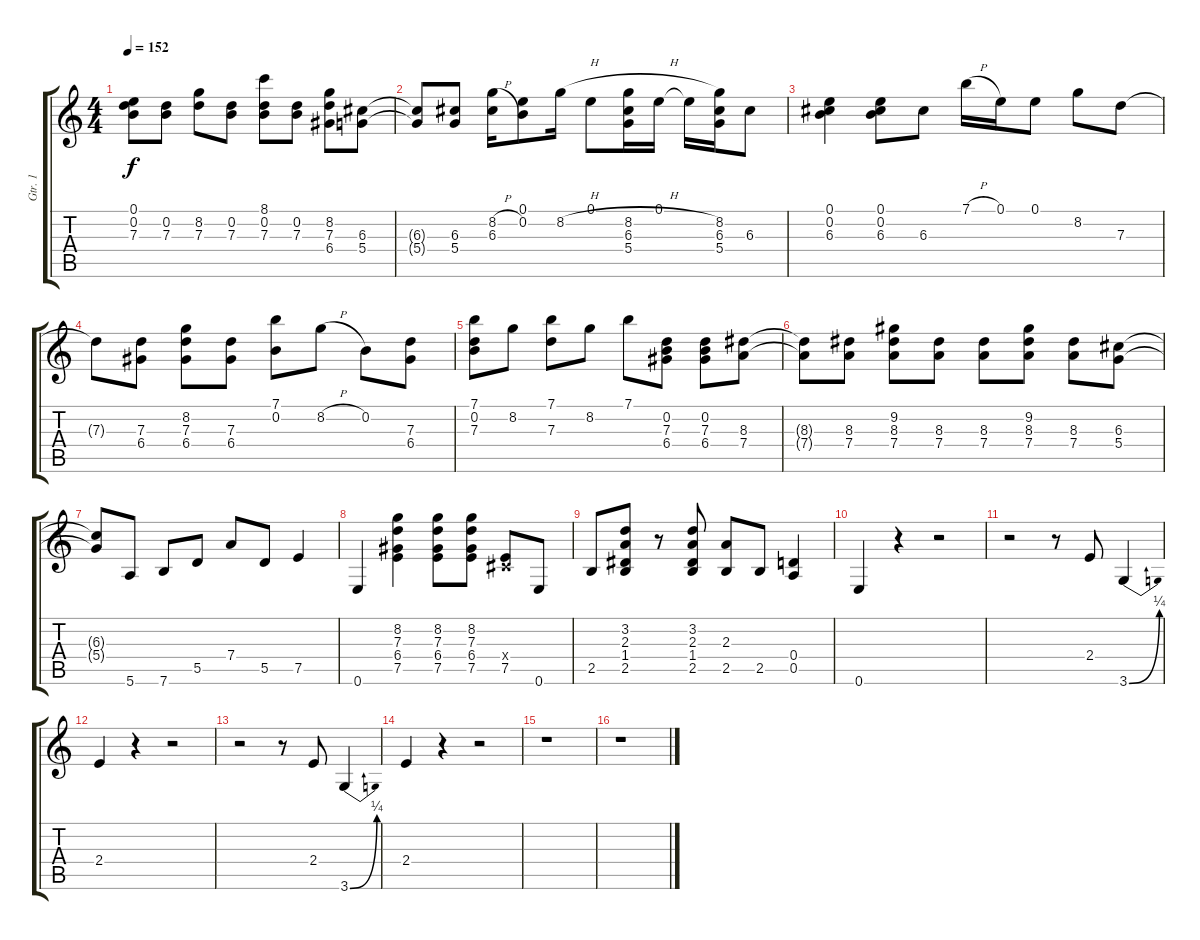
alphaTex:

\track ("Gtr. 1" "Gtr. 1") {instrument overdrivenguitar}
\staff {score tabs}
\tuning (E4 B3 G3 D3 A2 E2) {hide}
\ts (4 4)
\tempo 152
\clef g2
\ks c
(0.1{t} 0.2{t} 7.3{t}).8{dy f} (0.2 7.3).8 (8.2 7.3).8 (0.2 7.3).8 (8.1 0.2 7.3).8 (0.2 7.3).8 (8.2 7.3 6.4).8 (6.3 5.4).8 |
(6.3{t} 5.4{t}).8 (6.3 5.4).8 (8.2{h} 6.3).16 (0.1 0.2).8 8.2{h}.16 0.1.8 (8.2{h} 6.3 5.4).16 0.1.16 0.1{t}.16 (8.2 6.3 5.4).16 6.3.8 |
(0.1 0.2 6.3).4 (0.1 0.2 6.3).8 6.3.8 7.1{h}.16 0.1.16 0.1.8 8.2.8 7.3.8 |
7.3{t}.8 (7.3 6.4).8 (8.2 7.3 6.4).8 (7.3 6.4).8 (7.1 0.2).8 8.2{h}.8 0.2.8 (7.3 6.4).8 |
(7.1 0.2 7.3).8 8.2.8 (7.1 7.3).8 8.2.8 7.1.8 (0.2 7.3 6.4).8 (0.2 7.3 6.4).8 (8.3 7.4).8 |
(8.3{t} 7.4{t}).8 (8.3 7.4).8 (9.2 8.3 7.4).8 (8.3 7.4).8 (8.3 7.4).8 (9.2 8.3 7.4).8 (8.3 7.4).8 (6.3 5.4).8 |
(6.3{t} 5.4{t}).8 5.6.8 7.6.8 5.5.8 7.4.8 5.5.8 7.5.4 |
0.6.4 (8.2 7.3 6.4 7.5).4 (8.2 7.3 6.4 7.5).8 (8.2 7.3 6.4 7.5).8 (-1.4{x} 7.5).8 0.6.8 |
2.5.8 (3.2 2.3 1.4 2.5).8 r.8 (3.2 2.3 1.4 2.5).8 (2.3 2.5).8 2.5.8 (0.4 0.5).4 |
0.6.4 r.4 r.2 |
r.2 r.8 2.4.8 3.6{be (bend 0 0 60 1)}.4 |
2.4.4 r.4 r.2 |
r.2 r.8 2.4.8 3.6{be (bend 0 0 60 1)}.4 |
2.4.4 r.4 r.2 |
r.1 |
r.1
